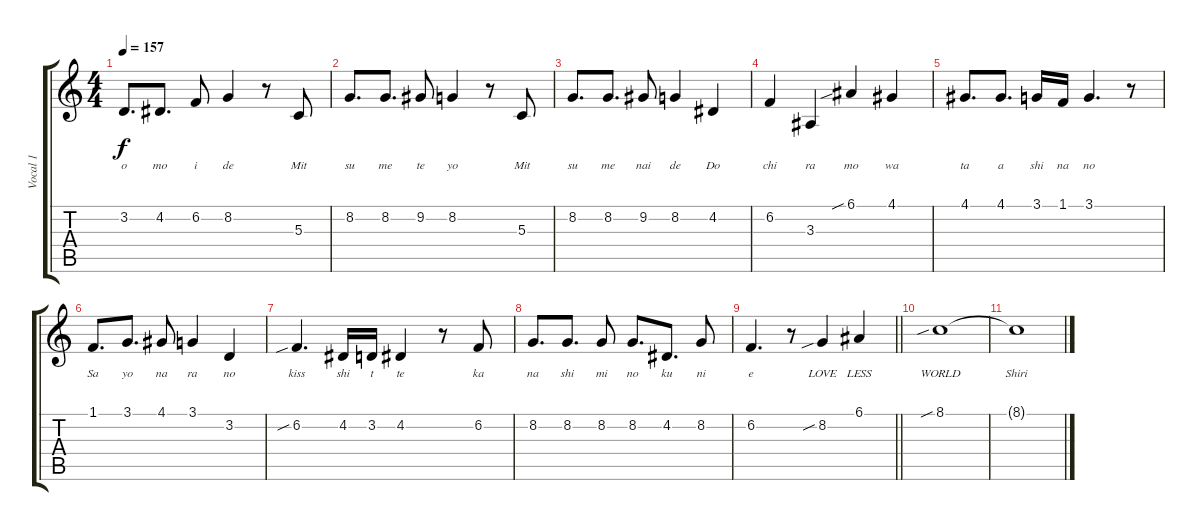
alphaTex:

\track ("Vocal 1" "Vocal 1") {instrument clarinet}
\staff {score tabs}
\tuning (E4 B3 G3 D3 A2 E2) {hide}
\ts (4 4)
\tempo 157
\clef g2
\ks c
3.2.8{d lyrics (0 "o") lyrics (1 "") lyrics (2 "") lyrics (3 "") lyrics (4 "") dy f} 4.2.8{d lyrics (0 "mo") lyrics (1 "") lyrics (2 "") lyrics (3 "") lyrics (4 "")} 6.2.8{lyrics (0 "i") lyrics (1 "") lyrics (2 "") lyrics (3 "") lyrics (4 "")} 8.2.4{lyrics (0 "de") lyrics (1 "") lyrics (2 "") lyrics (3 "") lyrics (4 "")} r.8 5.3.8{lyrics (0 "Mit") lyrics (1 "") lyrics (2 "") lyrics (3 "") lyrics (4 "")} |
8.2.8{d lyrics (0 "su") lyrics (1 "") lyrics (2 "") lyrics (3 "") lyrics (4 "")} 8.2.8{d lyrics (0 "me") lyrics (1 "") lyrics (2 "") lyrics (3 "") lyrics (4 "")} 9.2.8{lyrics (0 "te") lyrics (1 "") lyrics (2 "") lyrics (3 "") lyrics (4 "")} 8.2.4{lyrics (0 "yo") lyrics (1 "") lyrics (2 "") lyrics (3 "") lyrics (4 "")} r.8 5.3.8{lyrics (0 "Mit") lyrics (1 "") lyrics (2 "") lyrics (3 "") lyrics (4 "")} |
8.2.8{d lyrics (0 "su") lyrics (1 "") lyrics (2 "") lyrics (3 "") lyrics (4 "")} 8.2.8{d lyrics (0 "me") lyrics (1 "") lyrics (2 "") lyrics (3 "") lyrics (4 "")} 9.2.8{lyrics (0 "nai") lyrics (1 "") lyrics (2 "") lyrics (3 "") lyrics (4 "")} 8.2.4{lyrics (0 "de") lyrics (1 "") lyrics (2 "") lyrics (3 "") lyrics (4 "")} 4.2.4{lyrics (0 "Do") lyrics (1 "") lyrics (2 "") lyrics (3 "") lyrics (4 "")} |
6.2.4{lyrics (0 "chi") lyrics (1 "") lyrics (2 "") lyrics (3 "") lyrics (4 "")} 3.3.4{lyrics (0 "ra") lyrics (1 "") lyrics (2 "") lyrics (3 "") lyrics (4 "")} 6.1{sib}.4{lyrics (0 "mo") lyrics (1 "") lyrics (2 "") lyrics (3 "") lyrics (4 "")} 4.1.4{lyrics (0 "wa") lyrics (1 "") lyrics (2 "") lyrics (3 "") lyrics (4 "")} |
4.1.8{d lyrics (0 "ta") lyrics (1 "") lyrics (2 "") lyrics (3 "") lyrics (4 "")} 4.1.8{d lyrics (0 "a") lyrics (1 "") lyrics (2 "") lyrics (3 "") lyrics (4 "")} 3.1.16{lyrics (0 "shi") lyrics (1 "") lyrics (2 "") lyrics (3 "") lyrics (4 "")} 1.1.16{lyrics (0 "na") lyrics (1 "") lyrics (2 "") lyrics (3 "") lyrics (4 "")} 3.1.4{d lyrics (0 "no") lyrics (1 "") lyrics (2 "") lyrics (3 "") lyrics (4 "")} r.8 |
1.1.8{d lyrics (0 "Sa") lyrics (1 "") lyrics (2 "") lyrics (3 "") lyrics (4 "")} 3.1.8{d lyrics (0 "yo") lyrics (1 "") lyrics (2 "") lyrics (3 "") lyrics (4 "")} 4.1.8{lyrics (0 "na") lyrics (1 "") lyrics (2 "") lyrics (3 "") lyrics (4 "")} 3.1.4{lyrics (0 "ra") lyrics (1 "") lyrics (2 "") lyrics (3 "") lyrics (4 "")} 3.2.4{lyrics (0 "no") lyrics (1 "") lyrics (2 "") lyrics (3 "") lyrics (4 "")} |
6.2{sib}.4{d lyrics (0 "kiss") lyrics (1 "") lyrics (2 "") lyrics (3 "") lyrics (4 "")} 4.2.16{lyrics (0 "shi") lyrics (1 "") lyrics (2 "") lyrics (3 "") lyrics (4 "")} 3.2.16{lyrics (0 "t") lyrics (1 "") lyrics (2 "") lyrics (3 "") lyrics (4 "")} 4.2.4{lyrics (0 "te") lyrics (1 "") lyrics (2 "") lyrics (3 "") lyrics (4 "")} r.8 6.2.8{lyrics (0 "ka") lyrics (1 "") lyrics (2 "") lyrics (3 "") lyrics (4 "")} |
8.2.8{d lyrics (0 "na") lyrics (1 "") lyrics (2 "") lyrics (3 "") lyrics (4 "")} 8.2.8{d lyrics (0 "shi") lyrics (1 "") lyrics (2 "") lyrics (3 "") lyrics (4 "")} 8.2.8{lyrics (0 "mi") lyrics (1 "") lyrics (2 "") lyrics (3 "") lyrics (4 "")} 8.2.8{d lyrics (0 "no") lyrics (1 "") lyrics (2 "") lyrics (3 "") lyrics (4 "")} 4.2.8{d lyrics (0 "ku") lyrics (1 "") lyrics (2 "") lyrics (3 "") lyrics (4 "")} 8.2.8{lyrics (0 "ni") lyrics (1 "") lyrics (2 "") lyrics (3 "") lyrics (4 "")} |
\barLineRight lightlight
6.2.4{d lyrics (0 "e") lyrics (1 "") lyrics (2 "") lyrics (3 "") lyrics (4 "")} r.8 8.2{sib}.4{lyrics (0 "LOVE") lyrics (1 "") lyrics (2 "") lyrics (3 "") lyrics (4 "")} 6.1.4{lyrics (0 "LESS") lyrics (1 "") lyrics (2 "") lyrics (3 "") lyrics (4 "")} |
8.1{sib}.1{lyrics (0 "WORLD") lyrics (1 "") lyrics (2 "") lyrics (3 "") lyrics (4 "")} |
8.1{t}.1{lyrics (0 "Shiri") lyrics (1 "") lyrics (2 "") lyrics (3 "") lyrics (4 "")}
